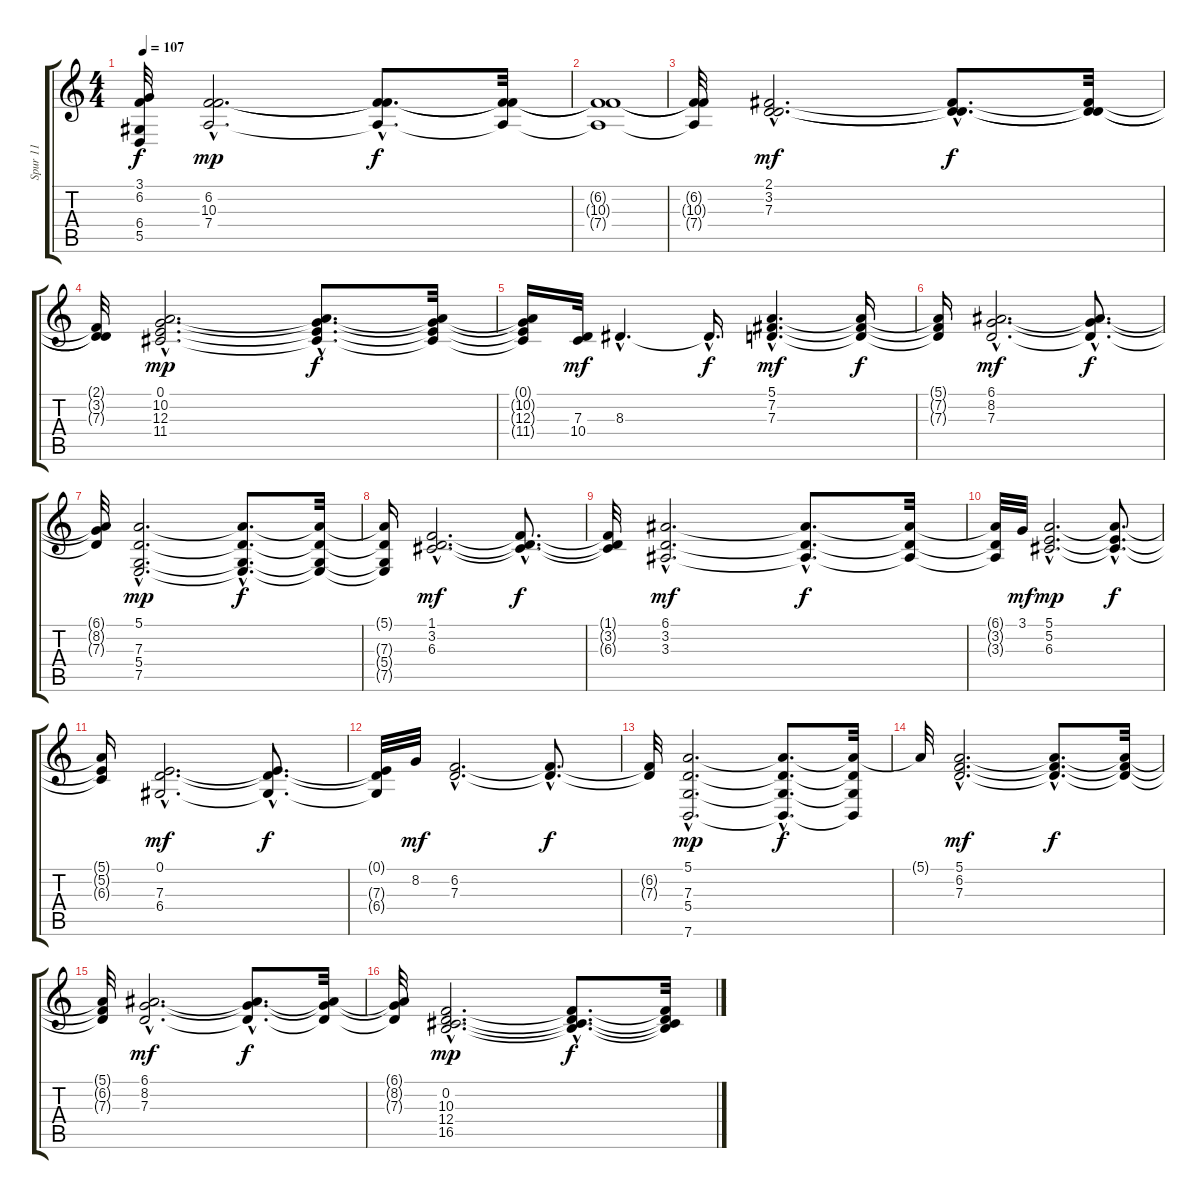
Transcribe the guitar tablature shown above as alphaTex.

\track ("Spur 11" "Spur 11") {instrument acousticgrandpiano}
\staff {score tabs}
\tuning (E4 B3 G3 D3 A2 E2) {hide}
\ts (4 4)
\tempo 107
\clef g2
\ks c
(3.1{t} 6.2{t} 6.4{t} 5.5{t}).32{dy f} (6.2{hac} 10.3{hac} 7.4{hac}).2{d dy mp} (6.2{hac t} 10.3{hac t} 7.4{hac t}).8{d dy f} (6.2{t} 10.3{t} 7.4{t}).32 |
(6.2{t} 10.3{t} 7.4{t}).1 |
(6.2{t} 10.3{t} 7.4{t}).32 (2.1{hac} 3.2{hac} 7.3{hac}).2{d dy mf} (2.1{hac t} 3.2{hac t} 7.3{hac t}).8{d dy f} (2.1{t} 3.2{t} 7.3{t}).32 |
(2.1{t} 3.2{t} 7.3{t}).32 (0.1{hac} 10.2{hac} 12.3{hac} 11.4{hac}).2{d dy mp} (0.1{hac t} 10.2{hac t} 12.3{hac t} 11.4{hac t}).8{d dy f} (0.1{t} 10.2{t} 12.3{t} 11.4{t}).32 |
(0.1{t} 10.2{t} 12.3{t} 11.4{t}).16 (7.3 10.4).32{dy mf} 8.3{hac}.4{d} 8.3{hac t}.16{d dy f} (5.1{hac} 7.2{hac} 7.3{hac}).4{d dy mf} (5.1{t} 7.2{t} 7.3{t}).16{dy f} |
(5.1{t} 7.2{t} 7.3{t}).16 (6.1{hac} 8.2{hac} 7.3{hac}).2{d dy mf} (6.1{hac t} 8.2{hac t} 7.3{hac t}).8{d dy f} |
(6.1{t} 8.2{t} 7.3{t}).32 (5.1{hac} 7.3{hac} 5.4{hac} 7.5{hac}).2{d dy mp} (5.1{hac t} 7.3{hac t} 5.4{hac t} 7.5{hac t}).8{d dy f} (5.1{t} 7.3{t} 5.4{t} 7.5{t}).32 |
(5.1{t} 7.3{t} 5.4{t} 7.5{t}).16 (1.1{hac} 3.2{hac} 6.3{hac}).2{d dy mf} (1.1{hac t} 3.2{hac t} 6.3{hac t}).8{d dy f} |
(1.1{t} 3.2{t} 6.3{t}).32 (6.1{hac} 3.2{hac} 3.3{hac}).2{d dy mf} (6.1{hac t} 3.2{hac t} 3.3{hac t}).8{d dy f} (6.1{t} 3.2{t} 3.3{t}).32 |
(6.1{t} 3.2{t} 3.3{t}).32 3.1.32{dy mf} (5.1{hac} 5.2{hac} 6.3{hac}).2{d dy mp} (5.1{hac t} 5.2{hac t} 6.3{hac t}).8{d dy f} |
(5.1{t} 5.2{t} 6.3{t}).16 (0.1{hac} 7.3{hac} 6.4{hac}).2{d dy mf} (0.1{hac t} 7.3{hac t} 6.4{hac t}).8{d dy f} |
(0.1{t} 7.3{t} 6.4{t}).32 8.2.32{dy mf} (6.2{hac} 7.3{hac}).2{d} (6.2{hac t} 7.3{hac t}).8{d dy f} |
(6.2{t} 7.3{t}).32 (5.1{hac} 7.3{hac} 5.4{hac} 7.6{hac}).2{d dy mp} (5.1{hac t} 7.3{hac t} 5.4{hac t} 7.6{hac t}).8{d dy f} (5.1{t} 7.3{t} 5.4{t} 7.6{t}).32 |
5.1{t}.32 (5.1{hac} 6.2{hac} 7.3{hac}).2{d dy mf} (5.1{hac t} 6.2{hac t} 7.3{hac t}).8{d dy f} (5.1{t} 6.2{t} 7.3{t}).32 |
(5.1{t} 6.2{t} 7.3{t}).32 (6.1{hac} 8.2{hac} 7.3{hac}).2{d dy mf} (6.1{hac t} 8.2{hac t} 7.3{hac t}).8{d dy f} (6.1{t} 8.2{t} 7.3{t}).32 |
(6.1{t} 8.2{t} 7.3{t}).32 (0.2{hac} 10.3{hac} 12.4{hac} 16.5{hac}).2{d dy mp} (0.2{hac t} 10.3{hac t} 12.4{hac t} 16.5{hac t}).8{d dy f} (0.2{t} 10.3{t} 12.4{t} 16.5{t}).32
